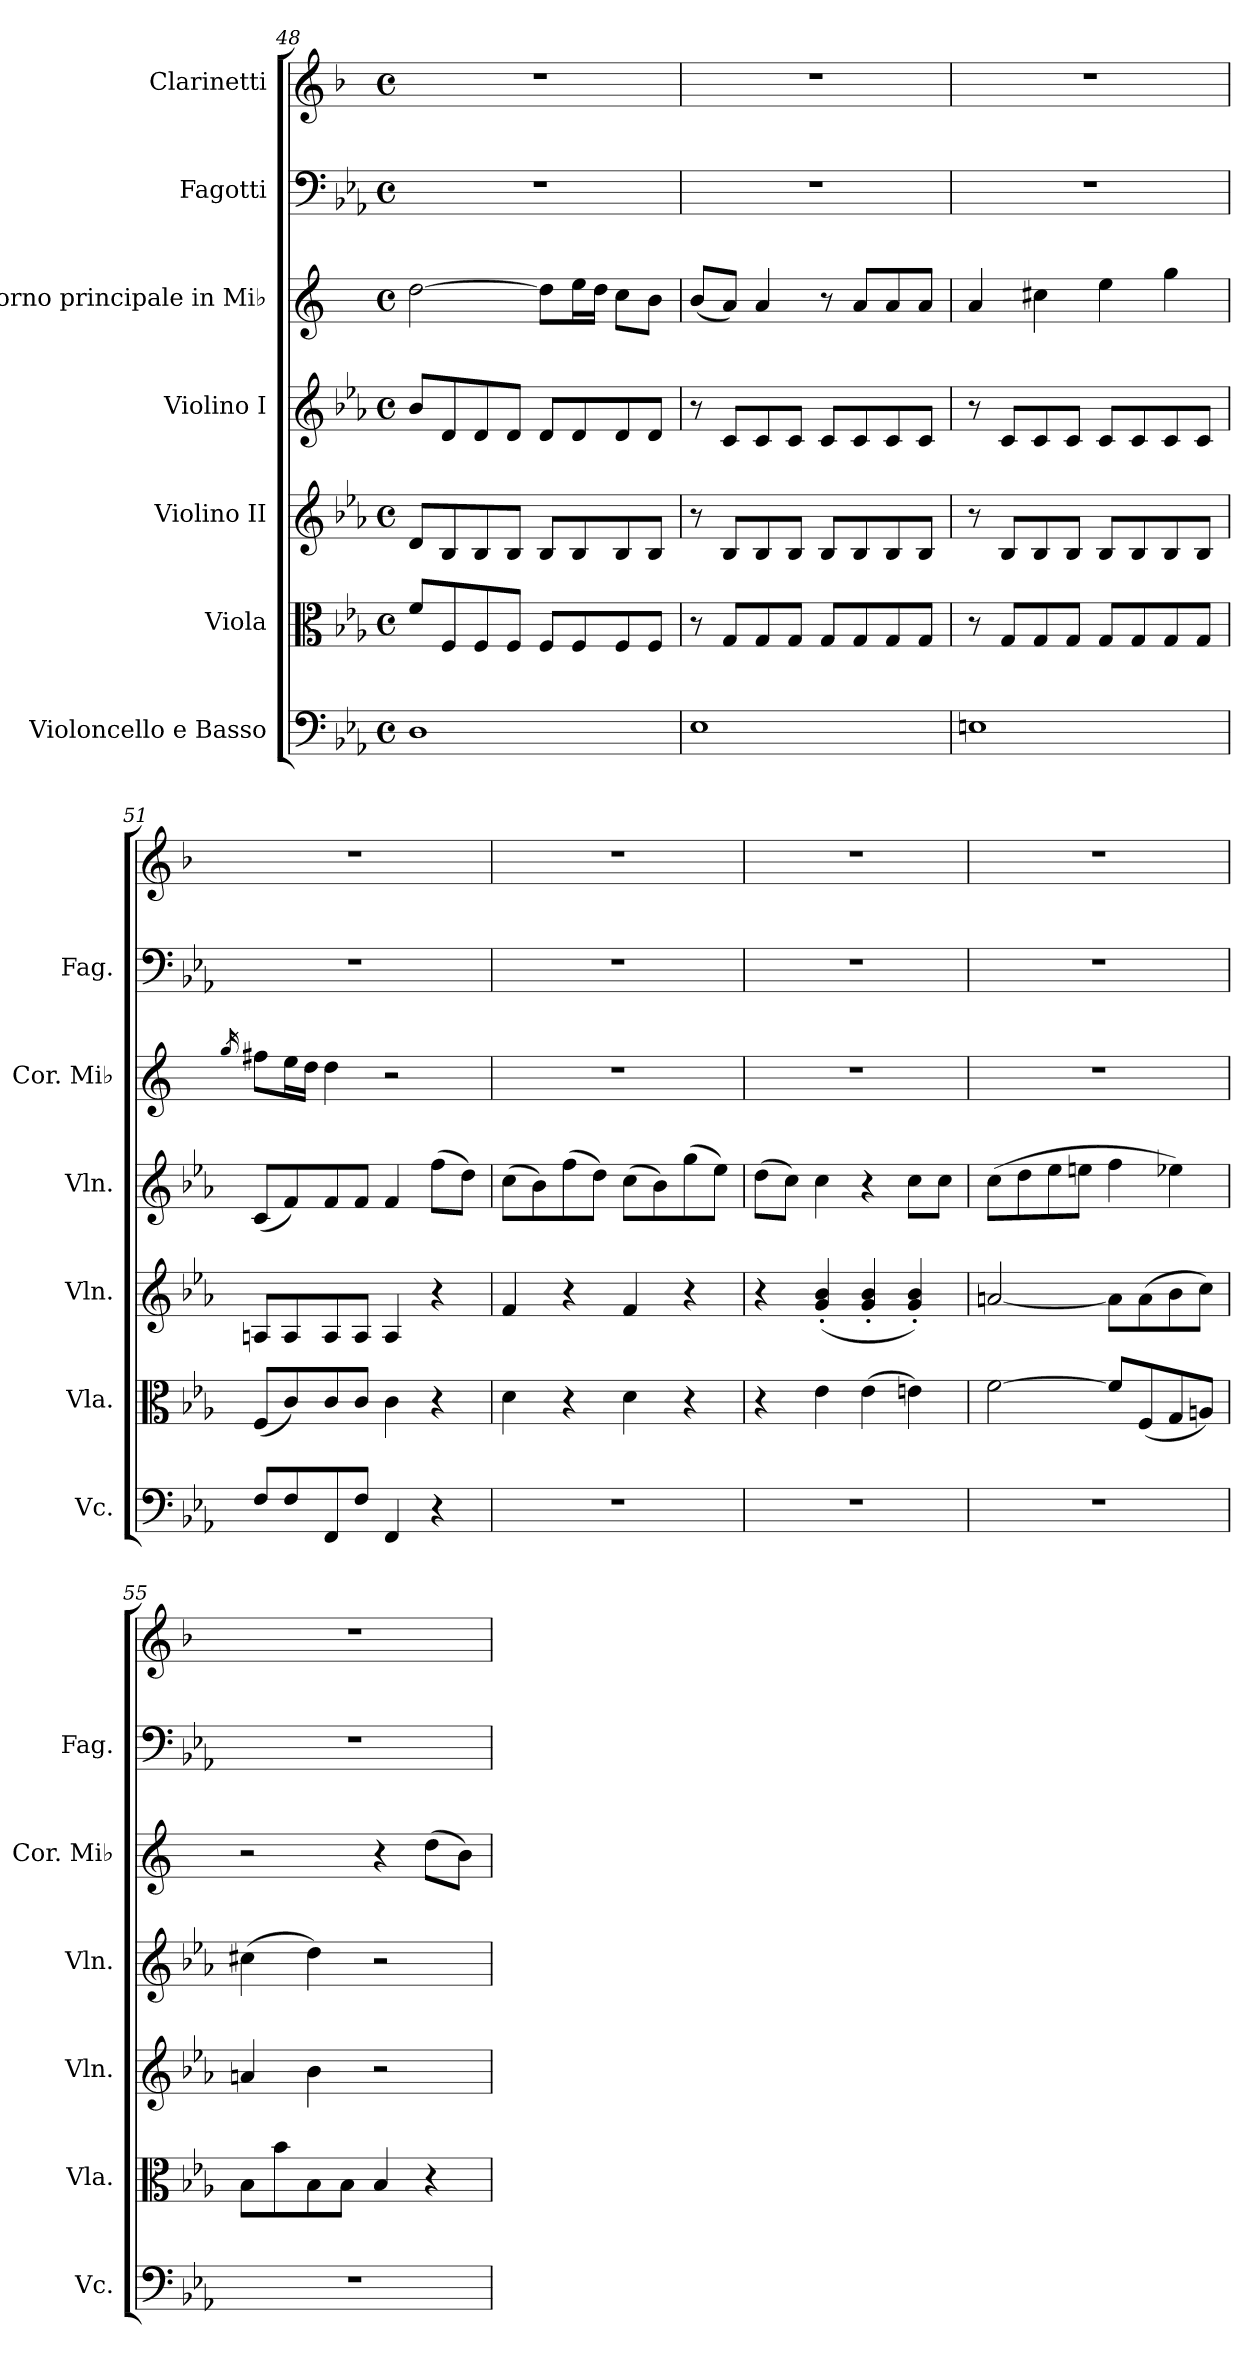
**kern	**kern	**kern	**kern	**kern	**kern	**kern
*part7	*part6	*part5	*part4	*part3	*part2	*part1
*staff7	*staff6	*staff5	*staff4	*staff3	*staff2	*staff1
*I"Violoncello e  Basso	*I"Viola	*I"Violino II	*I"Violino I	*I"Corno principale  in Mi♭	*I"Fagotti	*I"Clarinetti
*I'Vc.	*I'Vla.	*I'Vln.	*I'Vln.	*I'Cor. Mi♭	*I'Fag.	*
*clefF4	*clefC3	*clefG2	*clefG2	*clefG2	*clefF4	*clefG2
*	*	*	*	*ITrd5c9	*	*ITrd1c2
*k[b-e-a-]	*k[b-e-a-]	*k[b-e-a-]	*k[b-e-a-]	*k[b-e-a-]	*k[b-e-a-]	*k[b-e-a-]
*M4/4	*M4/4	*M4/4	*M4/4	*M4/4	*M4/4	*M4/4
*met(c)	*met(c)	*met(c)	*met(c)	*met(c)	*met(c)	*met(c)
=48	=48	=48	=48	=48	=48	=48
1D	8f/L	8d/L	8b-/L	[2f\	1r	1r
.	8F/	8B-/	8d/	.	.	.
.	8F/	8B-/	8d/	.	.	.
.	8F/J	8B-/J	8d/J	.	.	.
.	8F/L	8B-/L	8d/L	8f\L]	.	.
.	8F/	8B-/	8d/	16g\L	.	.
.	.	.	.	16f\JJ	.	.
.	8F/	8B-/	8d/	8e-\L	.	.
.	8F/J	8B-/J	8d/J	8d\J	.	.
=49	=49	=49	=49	=49	=49	=49
1E-	8r	8r	8r	(8d/L	1r	1r
.	8G/L	8B-/L	8c/L	8c/J)	.	.
.	8G/	8B-/	8c/	4c/	.	.
.	8G/J	8B-/J	8c/J	.	.	.
.	8G/L	8B-/L	8c/L	8r	.	.
.	8G/	8B-/	8c/	8c/L	.	.
.	8G/	8B-/	8c/	8c/	.	.
.	8G/J	8B-/J	8c/J	8c/J	.	.
=50	=50	=50	=50	=50	=50	=50
1En	8r	8r	8r	4c/	1r	1r
.	8G/L	8B-/L	8c/L	.	.	.
.	8G/	8B-/	8c/	4en\	.	.
.	8G/J	8B-/J	8c/J	.	.	.
.	8G/L	8B-/L	8c/L	4g\	.	.
.	8G/	8B-/	8c/	.	.	.
.	8G/	8B-/	8c/	4b-\	.	.
.	8G/J	8B-/J	8c/J	.	.	.
=51	=51	=51	=51	=51	=51	=51
.	.	.	.	16qb-/	.	.
8F/L	(8F/L	8An/L	(8c/L	8an\L	1r	1r
8F/	8c/)	8A/	8f/)	16g\L	.	.
.	.	.	.	16f\JJ	.	.
8FF/	8c/	8A/	8f/	4f\	.	.
8F/J	8c/J	8A/J	8f/J	.	.	.
4FF/	4c\	4A/	4f/	2r	.	.
4r	4r	4r	(8ff\L	.	.	.
.	.	.	8dd\J)	.	.	.
=52	=52	=52	=52	=52	=52	=52
1r	4d\	4f/	(8cc\L	1r	1r	1r
.	.	.	8b-\)	.	.	.
.	4r	4r	(8ff\	.	.	.
.	.	.	8dd\J)	.	.	.
.	4d\	4f/	(8cc\L	.	.	.
.	.	.	8b-\)	.	.	.
.	4r	4r	(8gg\	.	.	.
.	.	.	8ee-\J)	.	.	.
!!LO:LB:g=z
=53	=53	=53	=53	=53	=53	=53
1r	4r	4r	(8dd\L	1r	1r	1r
.	.	.	8cc\J)	.	.	.
.	4e-\	(4g/' 4b-/'	4cc\	.	.	.
.	(4e-\	4g/' 4b-/'	4r	.	.	.
.	4en\)	4g/' 4b-/')	8cc\L	.	.	.
.	.	.	8cc\J	.	.	.
=54	=54	=54	=54	=54	=54	=54
1r	[2f\	[2an/	(8cc\L	1r	1r	1r
.	.	.	8dd\	.	.	.
.	.	.	8ee-\	.	.	.
.	.	.	8een\J	.	.	.
.	8f/L]	8a\L]	4ff\	.	.	.
.	(8F/	(8a\	.	.	.	.
.	8G/	8b-\	4ee-X\)	.	.	.
.	8An/J)	8cc\J)	.	.	.	.
=55	=55	=55	=55	=55	=55	=55
1r	8B-\L	4an/	(4cc#X\	2r	1r	1r
.	8b-\	.	.	.	.	.
.	8B-\	4b-\	4dd\)	.	.	.
.	8B-\J	.	.	.	.	.
.	4B-/	2r	2r	4r	.	.
.	4r	.	.	(8f\L	.	.
.	.	.	.	8d\J)	.	.
=	=	=	=	=	=	=
*-	*-	*-	*-	*-	*-	*-
